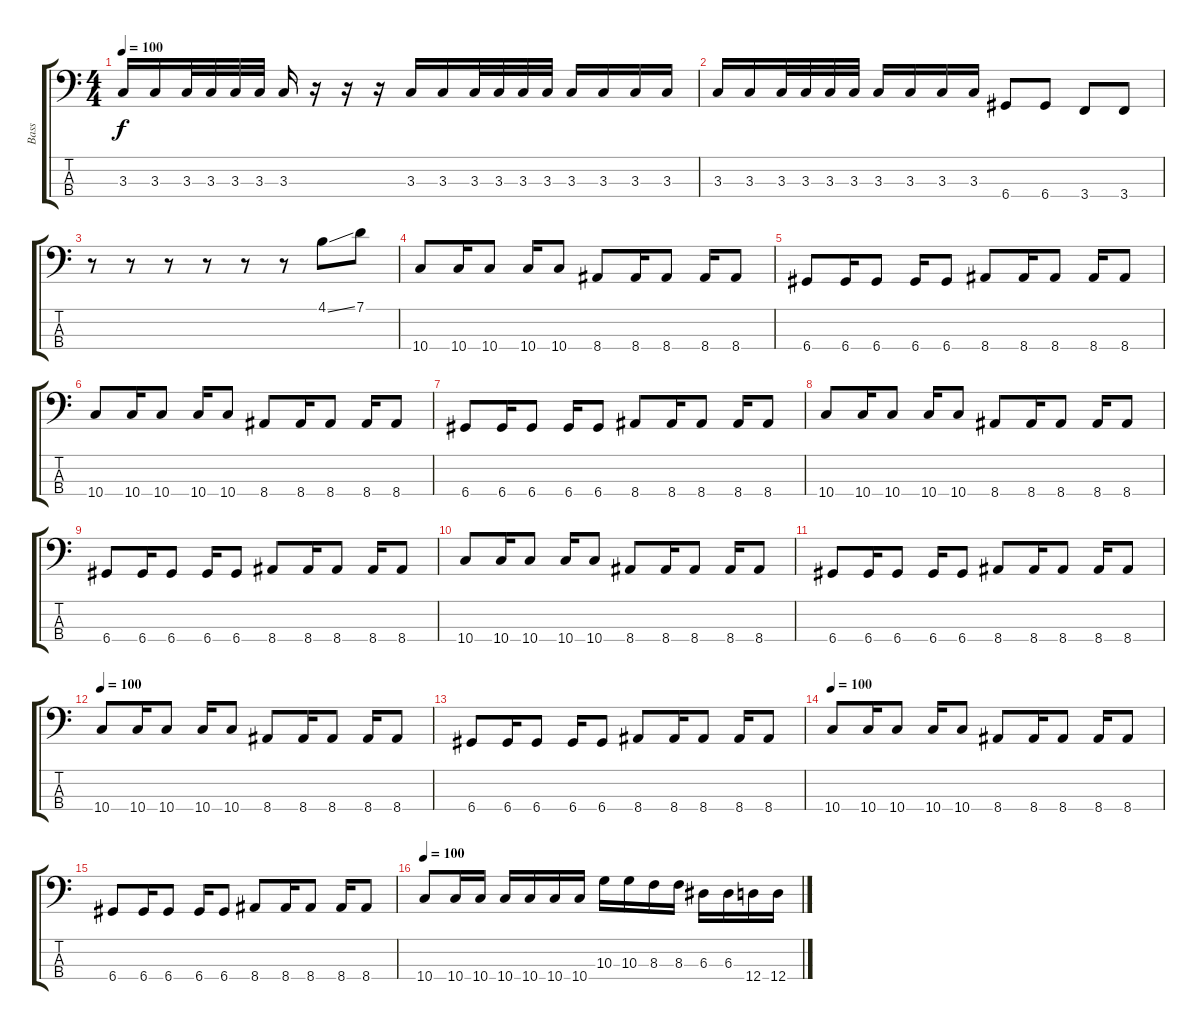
\track ("Bass" "Bass") {instrument electricbasspick}
\staff {score tabs}
\tuning (G2 D2 A1 D1) {hide}
\ts (4 4)
\tempo 100
\clef f4
\ks c
3.3.16{dy f} 3.3.16 3.3.32 3.3.32 3.3.32 3.3.32 3.3.16 r.16 r.16 r.16 3.3.16 3.3.16 3.3.32 3.3.32 3.3.32 3.3.32 3.3.16 3.3.16 3.3.16 3.3.16 |
3.3.16 3.3.16 3.3.32 3.3.32 3.3.32 3.3.32 3.3.16 3.3.16 3.3.16 3.3.16 6.4.8 6.4.8 3.4.8 3.4.8 |
r.8 r.8 r.8 r.8 r.8 r.8 4.1{ss}.8 7.1.8 |
10.4.8 10.4.16 10.4.8 10.4.16 10.4.8 8.4.8 8.4.16 8.4.8 8.4.16 8.4.8 |
6.4.8 6.4.16 6.4.8 6.4.16 6.4.8 8.4.8 8.4.16 8.4.8 8.4.16 8.4.8 |
10.4.8 10.4.16 10.4.8 10.4.16 10.4.8 8.4.8 8.4.16 8.4.8 8.4.16 8.4.8 |
6.4.8 6.4.16 6.4.8 6.4.16 6.4.8 8.4.8 8.4.16 8.4.8 8.4.16 8.4.8 |
10.4.8 10.4.16 10.4.8 10.4.16 10.4.8 8.4.8 8.4.16 8.4.8 8.4.16 8.4.8 |
6.4.8 6.4.16 6.4.8 6.4.16 6.4.8 8.4.8 8.4.16 8.4.8 8.4.16 8.4.8 |
10.4.8 10.4.16 10.4.8 10.4.16 10.4.8 8.4.8 8.4.16 8.4.8 8.4.16 8.4.8 |
6.4.8 6.4.16 6.4.8 6.4.16 6.4.8 8.4.8 8.4.16 8.4.8 8.4.16 8.4.8 |
\tempo 100
10.4.8 10.4.16 10.4.8 10.4.16 10.4.8 8.4.8 8.4.16 8.4.8 8.4.16 8.4.8 |
6.4.8 6.4.16 6.4.8 6.4.16 6.4.8 8.4.8 8.4.16 8.4.8 8.4.16 8.4.8 |
\tempo 100
10.4.8 10.4.16 10.4.8 10.4.16 10.4.8 8.4.8 8.4.16 8.4.8 8.4.16 8.4.8 |
6.4.8 6.4.16 6.4.8 6.4.16 6.4.8 8.4.8 8.4.16 8.4.8 8.4.16 8.4.8 |
\tempo 100
10.4.8 10.4.16 10.4.16 10.4.16 10.4.16 10.4.16 10.4.16 10.3.16 10.3.16 8.3.16 8.3.16 6.3.16 6.3.16 12.4.16 12.4.16
